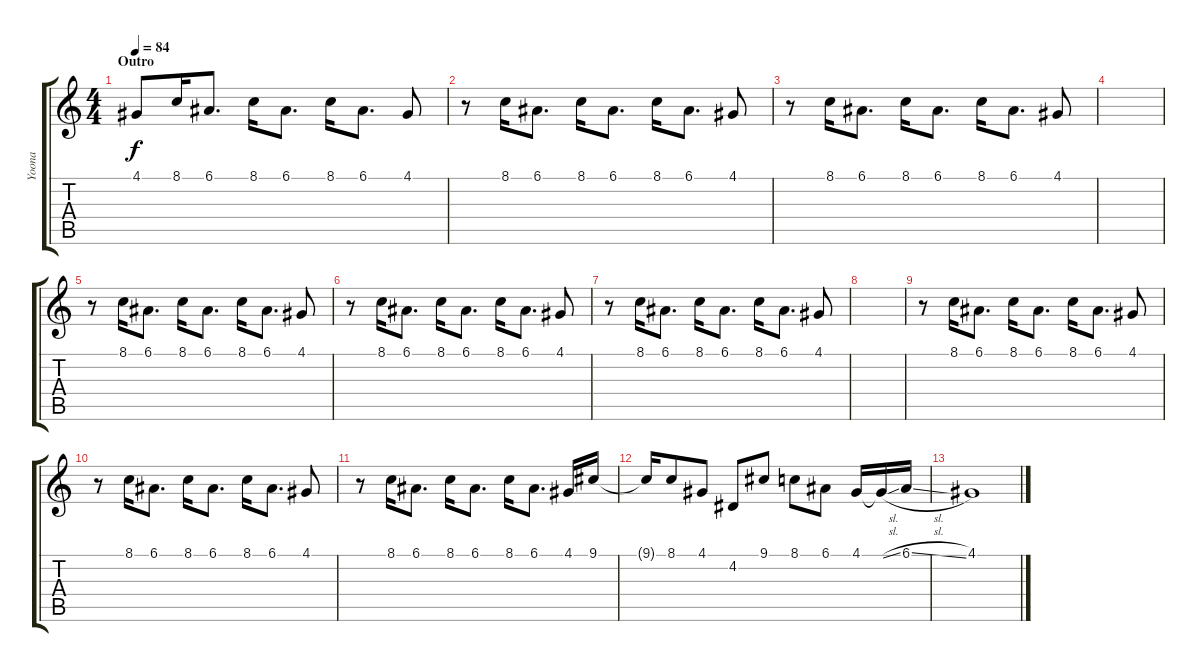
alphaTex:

\track ("Yoona" "Yoona") {instrument altosax}
\staff {score tabs}
\tuning (E4 B3 G3 D3 A2 E2) {hide}
\ts (4 4)
\section ("" "Outro")
\tempo 84
\clef g2
\ks c
4.1.8{dy f} 8.1.16 6.1.8{d} 8.1.16 6.1.8{d} 8.1.16 6.1.8{d} 4.1.8 |
r.8 8.1.16 6.1.8{d} 8.1.16 6.1.8{d} 8.1.16 6.1.8{d} 4.1.8 |
r.8 8.1.16 6.1.8{d} 8.1.16 6.1.8{d} 8.1.16 6.1.8{d} 4.1.8 |
|
r.8 8.1.16 6.1.8{d} 8.1.16 6.1.8{d} 8.1.16 6.1.8{d} 4.1.8 |
r.8 8.1.16 6.1.8{d} 8.1.16 6.1.8{d} 8.1.16 6.1.8{d} 4.1.8 |
r.8 8.1.16 6.1.8{d} 8.1.16 6.1.8{d} 8.1.16 6.1.8{d} 4.1.8 |
|
r.8 8.1.16 6.1.8{d} 8.1.16 6.1.8{d} 8.1.16 6.1.8{d} 4.1.8 |
r.8 8.1.16 6.1.8{d} 8.1.16 6.1.8{d} 8.1.16 6.1.8{d} 4.1.8 |
r.8 8.1.16 6.1.8{d} 8.1.16 6.1.8{d} 8.1.16 6.1.8{d} 4.1.16 9.1.16{volume 13} |
9.1{t}.16 8.1.8 4.1.8 4.2.8 9.1.8 8.1.8 6.1.8 4.1.16 4.1{sl t}.16 6.1{sl}.16 |
4.1.1{volume 0}
